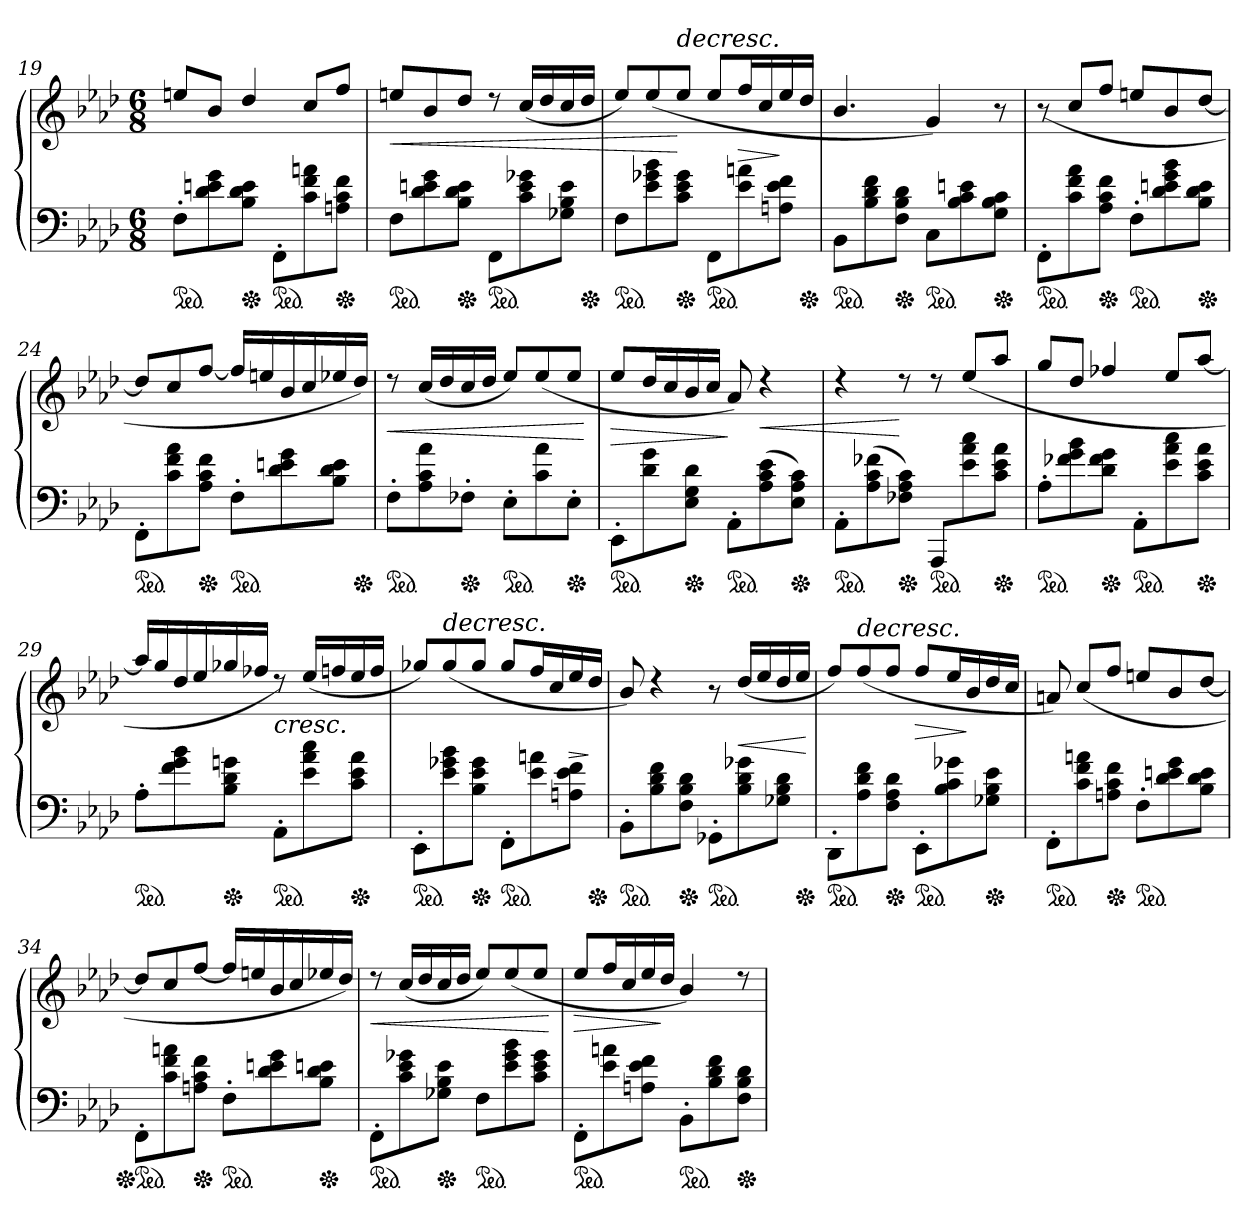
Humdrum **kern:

**kern	**kern	**dynam
*part1	*part1	*part1
*staff2	*staff1	*staff1/2
*clefF4	*clefG2	*
*k[b-e-a-d-]	*k[b-e-a-d-]	*
*f:	*f:	*
*M6/8	*M6/8	*
*ped	*	*
=19	=19	=19
8F'>L	8eenL	.
8d-\ 8en\ 8g\	8b-/J	.
*Xped	*	*
8B-\ 8d-\ 8e\J	4dd-/	.
*ped	*	*
8FF'>L	.	.
8c\ 8f\ 8an\	8cc/L	.
*Xped	*	*
8An\ 8c\ 8f\J	8ff/J	.
=20	=20	=20
*ped	*	*
8FL	8eenL	<
8d-\ 8en\ 8g\	8b-/	.
*Xped	*	*
8B-\ 8d-\ 8e\J	8dd-/J	.
*ped	*	*
8FFL	8rdd	.
8c\ 8e\ 8g-X\	(>16cc/LL	.
.	16dd-/	.
8G-X\ 8B-\ 8e\J	16cc/	.
*Xped	*	*
.	16dd-/JJ	.
=21	=21	=21
*ped	*	*
8FL	8ee-L)	.
8e-\ 8g-X\ 8b-\	(>8ee-/	.
!	!	!LO:HP:n=1:a
*Xped	*	*
8c\ 8e-\ 8g-\J	8ee-/J	[ >
*ped	*	*
8FFL	8ee-L	.
8e-\ 8an\	16ff/L	>
.	16cc/	.
8An\ 8e-\ 8f\J	16ee-/	]
*Xped	*	*
.	16dd-/JJ	.
=22	=22	=22
*ped	*	*
8BB-L	4.b-/	.
8B-\ 8d-\ 8f\	.	.
*Xped	*	*
8F 8B- 8d-J	.	.
*ped	*	*
8CL	4g/)	.
8B- 8c 8en	.	.
*Xped	*	*
8G 8B- 8cJ	8r	]
=23	=23	=23
*ped	*	*
8FF'>L	(>8r	.
8c\ 8f\ 8a-\	8cc/L	.
*Xped	*	*
8A-\ 8c\ 8f\J	8ff/J	.
*ped	*	*
8F'>L	8eenL	.
8d-\ 8en\ 8g\ 8b-\	8b-/	.
*Xped	*	*
8B-\ 8d-\ 8e\J	[8dd-/J	.
=24	=24	=24
*ped	*	*
8FF'>L	8dd-L]	.
8c\ 8f\ 8a-\	8cc/	.
*Xped	*	*
8A-\ 8c\ 8f\J	[8ff/J	.
*ped	*	*
8F'>L	16ffLL]	.
.	16een	.
8d-\ 8en\ 8g\	16b-/	.
.	16cc/	.
8B-\ 8d-\ 8e\J	16ee-X/	.
*Xped	*	*
.	16dd-/JJ)	.
=25	=25	=25
*ped	*	*
8F'>L	8rdd	<
8A-\ 8c\ 8a-\	(>16cc/LL	.
.	16dd-/	.
*Xped	*	*
8F-X'>J	16cc	.
.	16dd-JJ	.
*ped	*	*
8E-'>L	8ee-L)	.
8c\ 8a-\	(>8ee-/	.
*Xped	*	*
8E-'>J	8ee-J	.
.	.	[
=26	=26	=26
*ped	*	*
8EE-'>L	8ee-L	>
8d-\ 8g\	16dd-/L	.
.	16cc/	.
*Xped	*	*
8E- 8G 8d-J	16b-	.
.	16ccJJ	.
*ped	*	*
8AA-'>L	8a-)	]
(>8A- 8c 8e-	4rdd	<
*Xped	*	*
8E- 8A- 8cJ)	.	.
=27	=27	=27
*ped	*	*
8AA-'>L	4rdd	.
(>8A- 8c 8f-X	.	.
*Xped	*	*
8F-X 8A- 8cJ)	8rdd	[
*ped	*	*
8AAA-/L	8rdd	.
8e-\ 8a-\ 8cc\	(>8ee-/L	.
*Xped	*	*
8c\ 8e-\ 8a-\J	8aa-/J	.
=28	=28	=28
*ped	*	*
8A-'>L	8ggL	.
8f-X\ 8g\ 8b-\	8dd-/J	.
*Xped	*	*
8d-\ 8f-\ 8g\J	4ff-X/	.
*ped	*	*
8AA-'>L	.	.
8e-\ 8a-\ 8cc\	8ee-/L	.
*Xped	*	*
8c\ 8e-\ 8a-\J	[8aa-/J	.
=29	=29	=29
*ped	*	*
8A-'>L	16aa-LL]	.
.	16gg	.
8f\ 8g\ 8b-\	16dd-/	.
.	16ee-/	.
*Xped	*	*
8B-\ 8d-\ 8gn\J	16gg-X/	.
.	16ff-X/JJ	.
*ped	*	*
8AA-'>L	8rdd)	<
8e-\ 8a-\ 8cc\	(>16ee-/LL	.
.	16ffn/	.
*Xped	*	*
8c\ 8e-\ 8a-\J	16ee-/	.
.	16ff/JJ	.
=30	=30	=30
*ped	*	*
8EE-'>L	8gg-XL)	.
!	!	!LO:HP:a
8e-\ 8g-X\ 8b-\	(>8gg-/	>
*Xped	*	*
8B-\ 8e-\ 8g-\J	8gg-/J	.
*ped	*	*
8FF'>L	8gg-L	[
8e-\ 8an\	16ff/L	.
.	16cc/	.
8An\ 8e-\ 8f\J	16ee-/	>
*Xped	*	*
.	16dd-/JJ	]
.	.	]
=31	=31	=31
*ped	*	*
8BB-'>L	8b-/)	.
8B-\ 8d-\ 8f\	4rdd	.
*Xped	*	*
8F 8B- 8d-J	.	.
*ped	*	*
8GG-X'>L	8r	.
8B-\ 8d-\ 8g-X\	(>16dd-/LL	<
.	16ee-/	.
8G-X 8B- 8d-J	16dd-	.
*Xped	*	*
.	16ee-JJ	.
.	.	[
=32	=32	=32
*ped	*	*
8DD-'>L	8ffL)	.
!	!	!LO:HP:a
8A-\ 8d-\ 8f\	(>8ff/	>
*Xped	*	*
8F 8A- 8d-J	8ffJ	.
*ped	*	*
8EE-'>L	8ffL	>
8B-\ 8c\ 8g-X\	16ee-/L	.
.	16b-/	]
*Xped	*	*
8G-X\ 8B-\ 8e-\J	16dd-/	.
.	16cc/JJ	]
=33	=33	=33
*ped	*	*
8FF'>L	8an)	.
8c\ 8f\ 8an\	(>8cc/L	.
*Xped	*	*
8An\ 8c\ 8f\J	8ff/J	.
*ped	*	*
8F'>L	8eenL	.
8d-\ 8en\ 8g\	8b-/	.
8B-\ 8d-\ 8e\J	[8dd-/J	.
=34	=34	=34
*Xped	*	*
*ped	*	*
8FF'>L	8dd-L]	.
8c\ 8f\ 8an\	8cc/	.
*Xped	*	*
8An\ 8c\ 8f\J	[8ff/J	.
*ped	*	*
8F'>L	16ffLL]	.
.	16een	.
8d-\ 8en\ 8g\	16b-/	.
.	16cc/	.
*Xped	*	*
8B-\ 8d-\ 8en\J	16ee-X/	.
.	16dd-/JJ)	.
=35	=35	=35
*ped	*	*
8FF'>L	8rdd	<
8c\ 8e-\ 8g-X\	(>16cc/LL	.
.	16dd-/	.
*Xped	*	*
8G-X\ 8B-\ 8e-\J	16cc/	.
.	16dd-/JJ	.
*ped	*	*
8FL	8ee-L)	.
8e-\ 8g-\ 8b-\	(>8ee-/	.
8c\ 8e-\ 8g-\J	8ee-/J	.
.	.	[
=36	=36	=36
*ped	*	*
8FF'>L	8ee-L	>
8e-\ 8an\	16ff/L	.
.	16cc/	.
8An\ 8e-\ 8f\J	16ee-/	.
.	16dd-/JJ	]
*ped	*	*
8BB-'>L	4b-/)	.
8B-\ 8d-\ 8f\	.	.
*Xped	*	*
8F 8B- 8d-J	8rdd	.
=	=	=
*-	*-	*-
